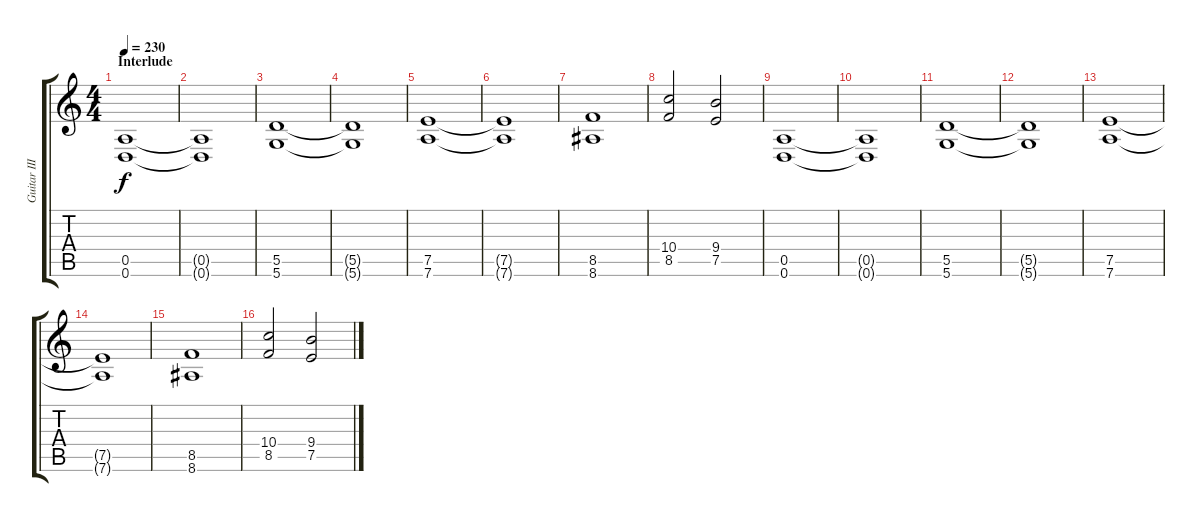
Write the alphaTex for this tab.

\track ("Guitar III" "Guitar III") {instrument distortionguitar}
\staff {score tabs}
\tuning (E4 B3 G3 D3 A2 D2) {hide}
\ts (4 4)
\section ("" "Interlude")
\tempo 230
\clef g2
\ks c
(0.5 0.6).1{dy f} |
(0.5{t} 0.6{t}).1 |
(5.5 5.6).1 |
(5.5{t} 5.6{t}).1 |
(7.5 7.6).1 |
(7.5{t} 7.6{t}).1 |
(8.5 8.6).1 |
(10.4 8.5).2 (9.4 7.5).2 |
(0.5 0.6).1 |
(0.5{t} 0.6{t}).1 |
(5.5 5.6).1 |
(5.5{t} 5.6{t}).1 |
(7.5 7.6).1 |
(7.5{t} 7.6{t}).1 |
(8.5 8.6).1 |
(10.4 8.5).2 (9.4 7.5).2
